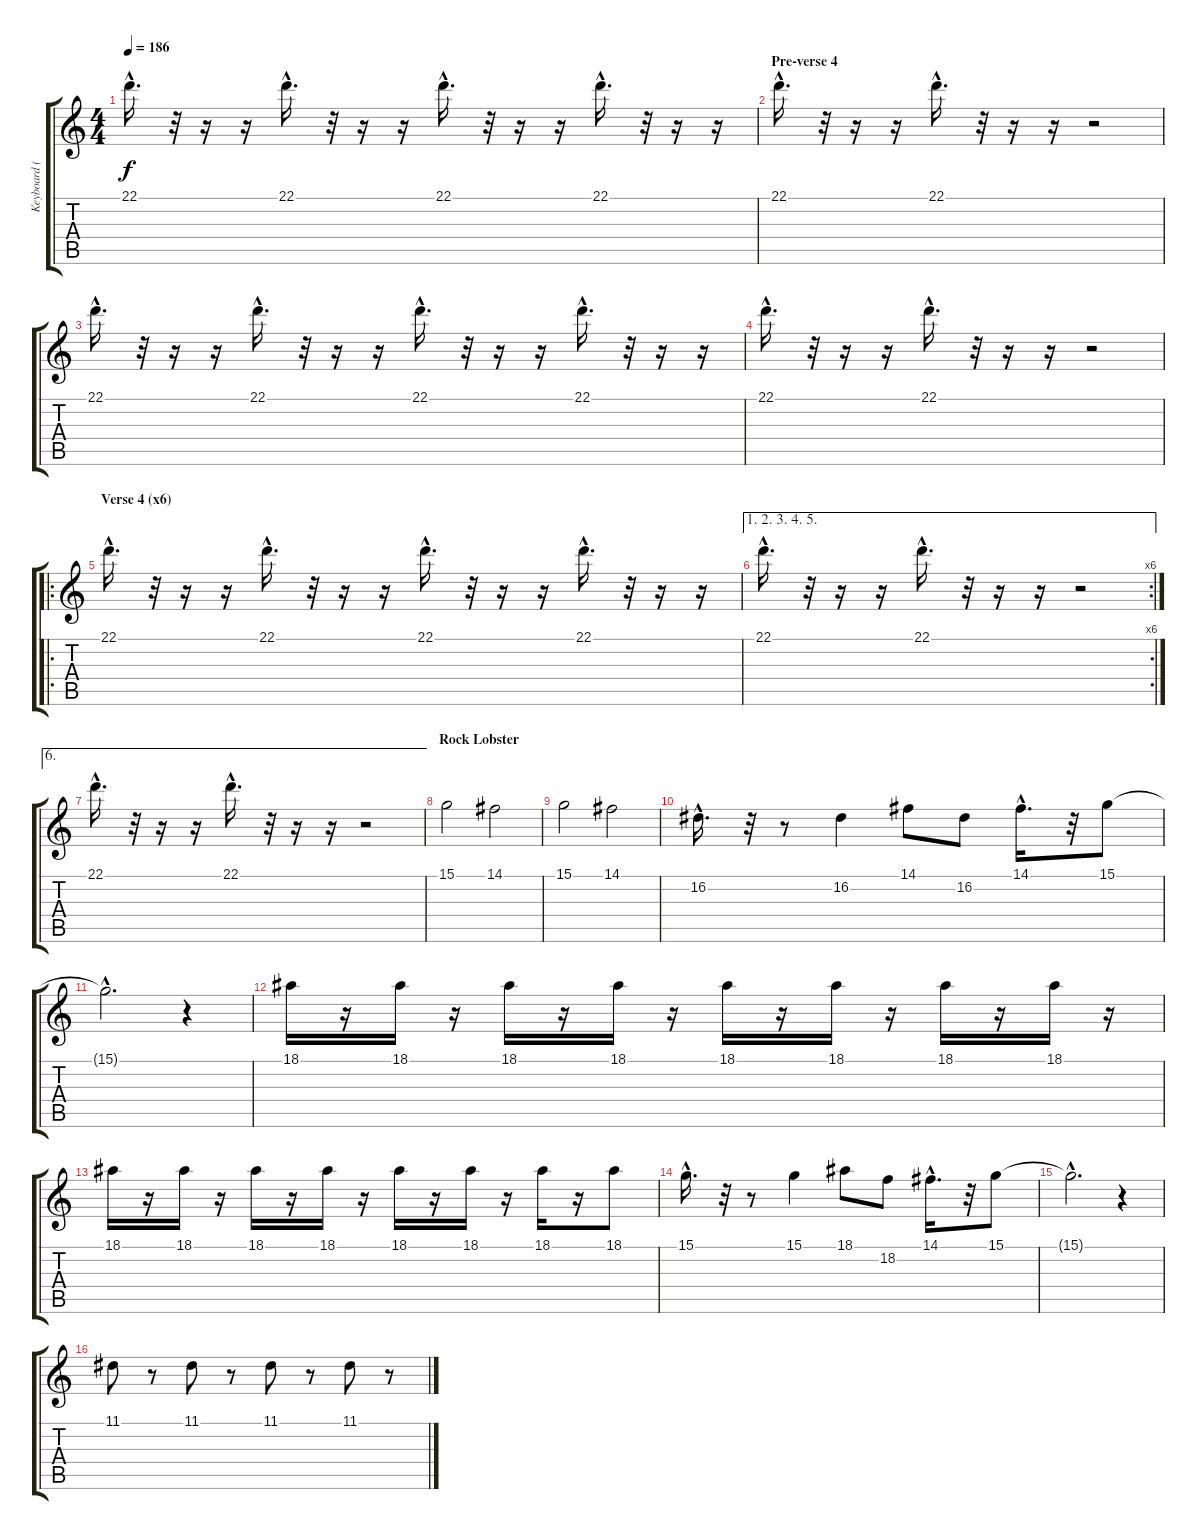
\track ("Keyboard (hammond)" "Keyboard (") {instrument drawbarorgan}
\staff {score tabs}
\tuning (E4 B3 G3 D3 A2 E2) {hide}
\ts (4 4)
\tempo 186
\clef g2
\ks c
22.1{hac}.16{d dy f} r.32 r.16 r.16 22.1{hac}.16{d} r.32 r.16 r.16 22.1{hac}.16{d} r.32 r.16 r.16 22.1{hac}.16{d} r.32 r.16 r.16 |
\section ("" "Pre-verse 4")
22.1{hac}.16{d} r.32 r.16 r.16 22.1{hac}.16{d} r.32 r.16 r.16 r.2 |
22.1{hac}.16{d} r.32 r.16 r.16 22.1{hac}.16{d} r.32 r.16 r.16 22.1{hac}.16{d} r.32 r.16 r.16 22.1{hac}.16{d} r.32 r.16 r.16 |
22.1{hac}.16{d} r.32 r.16 r.16 22.1{hac}.16{d} r.32 r.16 r.16 r.2 |
\ro
\section ("" "Verse 4 (x6)")
22.1{hac}.16{d} r.32 r.16 r.16 22.1{hac}.16{d} r.32 r.16 r.16 22.1{hac}.16{d} r.32 r.16 r.16 22.1{hac}.16{d} r.32 r.16 r.16 |
\ae (1 2 3 4 5)
\rc 6
22.1{hac}.16{d} r.32 r.16 r.16 22.1{hac}.16{d} r.32 r.16 r.16 r.2 |
\ae 6
22.1{hac}.16{d} r.32 r.16 r.16 22.1{hac}.16{d} r.32 r.16 r.16 r.2 |
\section ("" "Rock Lobster")
15.1.2 14.1.2 |
15.1.2 14.1.2 |
16.2{hac}.16{d} r.32 r.8 16.2.4 14.1.8 16.2.8 14.1{hac}.16{d} r.32 15.1.8 |
15.1{hac t}.2{d} r.4 |
18.1.16 r.16 18.1.16 r.16 18.1.16 r.16 18.1.16 r.16 18.1.16 r.16 18.1.16 r.16 18.1.16 r.16 18.1.16 r.16 |
18.1.16 r.16 18.1.16 r.16 18.1.16 r.16 18.1.16 r.16 18.1.16 r.16 18.1.16 r.16 18.1.16 r.16 18.1.8 |
15.1{hac}.16{d} r.32 r.8 15.1.4 18.1.8 18.2.8 14.1{hac}.16{d} r.32 15.1.8 |
15.1{hac t}.2{d} r.4 |
11.1.8 r.8 11.1.8 r.8 11.1.8 r.8 11.1.8 r.8
